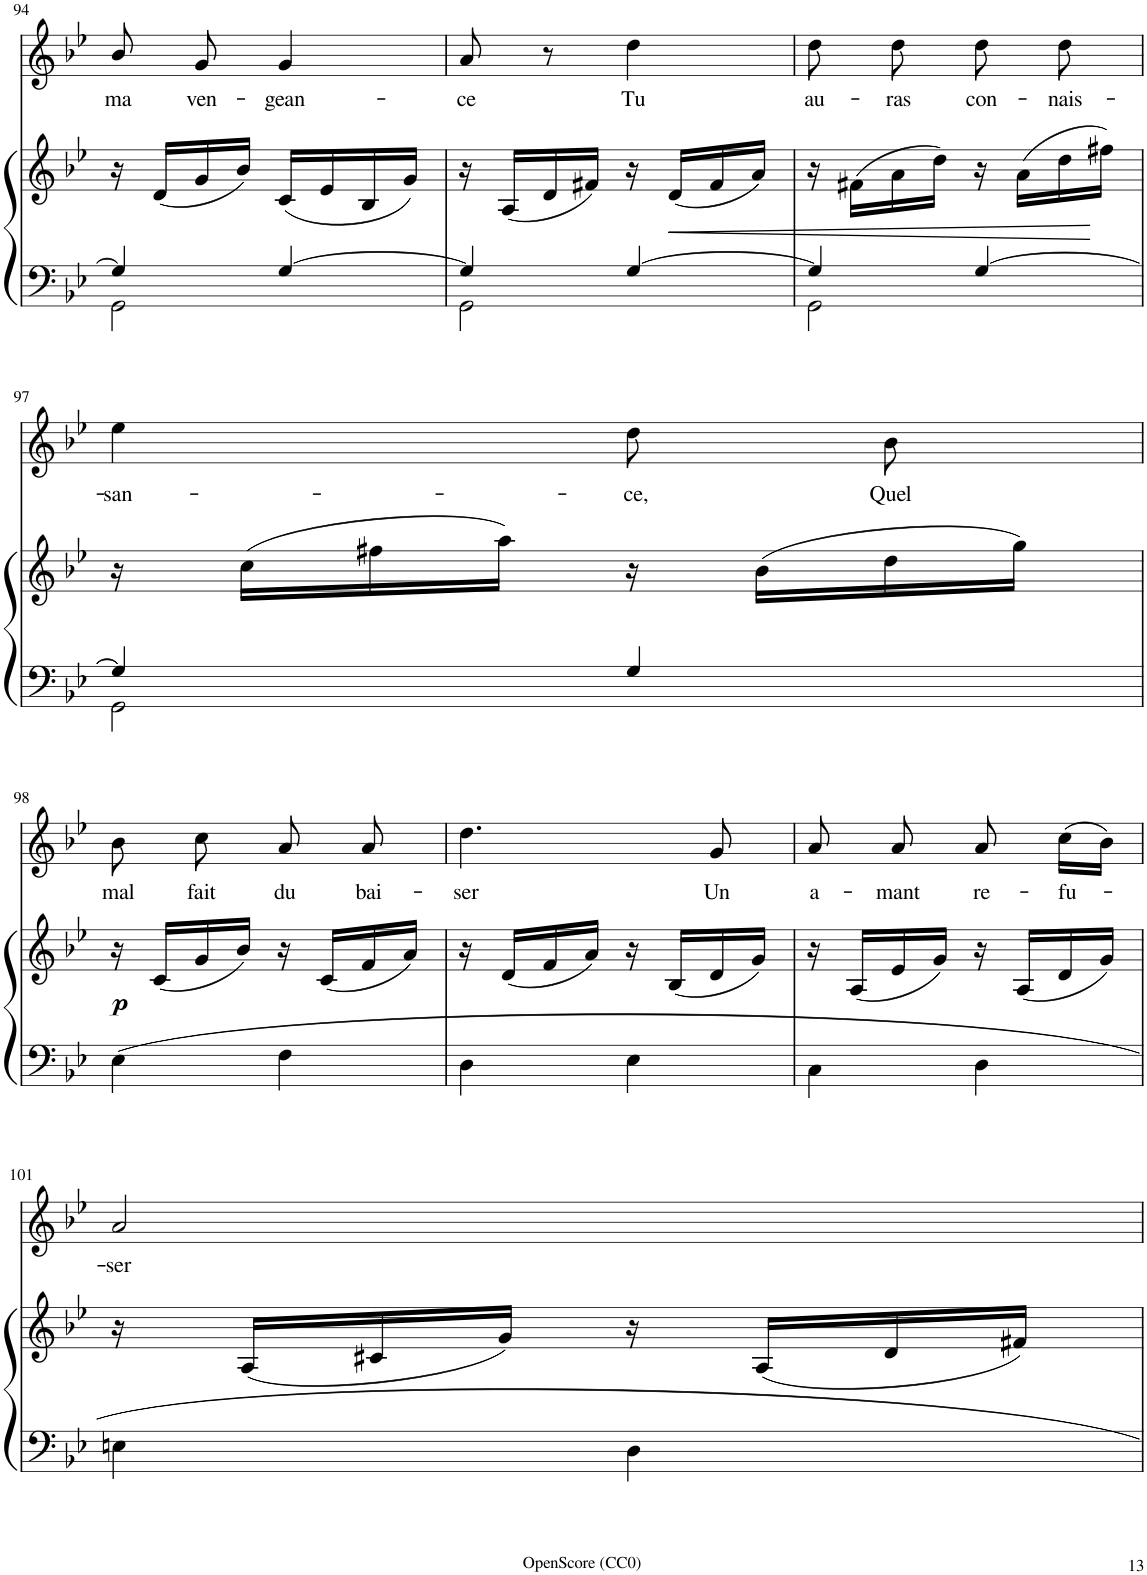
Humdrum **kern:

**kern	**kern	**dynam	**kern	**text
*part2	*part2	*part2	*part1	*part1
*staff3	*staff2	*staff2/3	*staff1	*staff1
*I"Piano	*	*	*I"Voice	*
*I'Pno	*	*	*	*
!!LO:PB:g=z
*clefF4	*clefG2	*	*clefG2	*
*k[b-e-]	*k[b-e-]	*	*k[b-e-]	*
*M2/4	*M2/4	*	*M2/4	*
=94	=94	=94	=94	=94
*^	*	*	*	*
!	!	!	!	!	!LO:LY:b
4G/]	2GG\	16r	.	8b-/	ma
.	.	(16d/LL	.	.	.
!	!	!	!	!	!LO:LY:b
.	.	16g/	.	8g/	ven-
.	.	16b-/JJ)	.	.	.
!	!	!	!	!	!LO:LY:b
[4G/	.	(16c/LL	.	4g/	-gean-
.	.	16e-/	.	.	.
.	.	16B-/	.	.	.
.	.	16g/JJ)	.	.	.
=95	=95	=95	=95	=95	=95
!	!	!	!	!	!LO:LY:b
4G/]	2GG\	16r	.	8a/	-ce
.	.	(16A/LL	.	.	.
.	.	16d/	.	8r	.
.	.	16f#X/JJ)	.	.	.
!	!	!	!	!	!LO:LY:b
[4G/	.	16r	.	4dd\	Tu
!	!	!	!LO:HP:b	!	!
.	.	(16d/LL	<	.	.
.	.	16f#/	.	.	.
.	.	16a/JJ)	.	.	.
=96	=96	=96	=96	=96	=96
!	!	!	!	!	!LO:LY:b
4G/]	2GG\	16r	.	8dd\	au-
.	.	(16f#X\LL	.	.	.
!	!	!	!	!	!LO:LY:b
.	.	16a\	.	8dd\	-ras
.	.	16dd\JJ)	.	.	.
!	!	!	!	!	!LO:LY:b
[4G/	.	16r	.	8dd\	con-
.	.	(16a\LL	.	.	.
!	!	!	!	!	!LO:LY:b
.	.	16dd\	.	8dd\	-nais-
.	.	16ff#X\JJ)	[	.	.
!!LO:LB:g=z
=97	=97	=97	=97	=97	=97
!	!	!	!	!	!LO:LY:b
4G/]	2GG\	16r	.	4ee-\	-san-
.	.	(16cc\LL	.	.	.
.	.	16ff#X\	.	.	.
.	.	16aa\JJ)	.	.	.
!	!	!	!	!	!LO:LY:b
4G/	.	16r	.	8dd\	-ce,
.	.	(16b-\LL	.	.	.
!	!	!	!	!	!LO:LY:b
.	.	16dd\	.	8b-\	Quel
.	.	16gg\JJ)	.	.	.
*v	*v	*	*	*	*
!!LO:LB:g=z
=98	=98	=98	=98	=98
!	!	!LO:DY:b	!	!LO:LY:b
4E-\	16r	p	8b-\	mal
.	(16c/LL	.	.	.
!	!	!	!	!LO:LY:b
.	16g/	.	8cc\	fait
.	16b-/JJ)	.	.	.
!	!	!	!	!LO:LY:b
4F\	16r	.	8a/	du
.	(16c/LL	.	.	.
!	!	!	!	!LO:LY:b
.	16f/	.	8a/	bai-
.	16a/JJ)	.	.	.
=99	=99	=99	=99	=99
!	!	!	!	!LO:LY:b
4D\	16r	.	4.dd\	-ser
.	(16d/LL	.	.	.
.	16f/	.	.	.
.	16a/JJ)	.	.	.
4E-\	16r	.	.	.
.	(16B-/LL	.	.	.
!	!	!	!	!LO:LY:b
.	16d/	.	8g/	Un
.	16g/JJ)	.	.	.
=100	=100	=100	=100	=100
!	!	!	!	!LO:LY:b
4C\	16r	.	8a/	a-
.	(16A/LL	.	.	.
!	!	!	!	!LO:LY:b
.	16e-/	.	8a/	-mant
.	16g/JJ)	.	.	.
!	!	!	!	!LO:LY:b
4D\	16r	.	8a/	re-
.	(16A/LL	.	.	.
!	!	!	!	!LO:LY:b
.	16d/	.	(16cc\LL	-fu-
.	16g/JJ)	.	16b-\JJ)	.
!!LO:LB:g=z
=101	=101	=101	=101	=101
!	!	!	!	!LO:LY:b
4En\	16r	.	2a/	-ser
.	(16A/LL	.	.	.
.	16c#X/	.	.	.
.	16g/JJ)	.	.	.
4D\	16r	.	.	.
.	(16A/LL	.	.	.
.	16d/	.	.	.
.	16f#X/JJ)	.	.	.
=	=	=	=	=
*-	*-	*-	*-	*-
